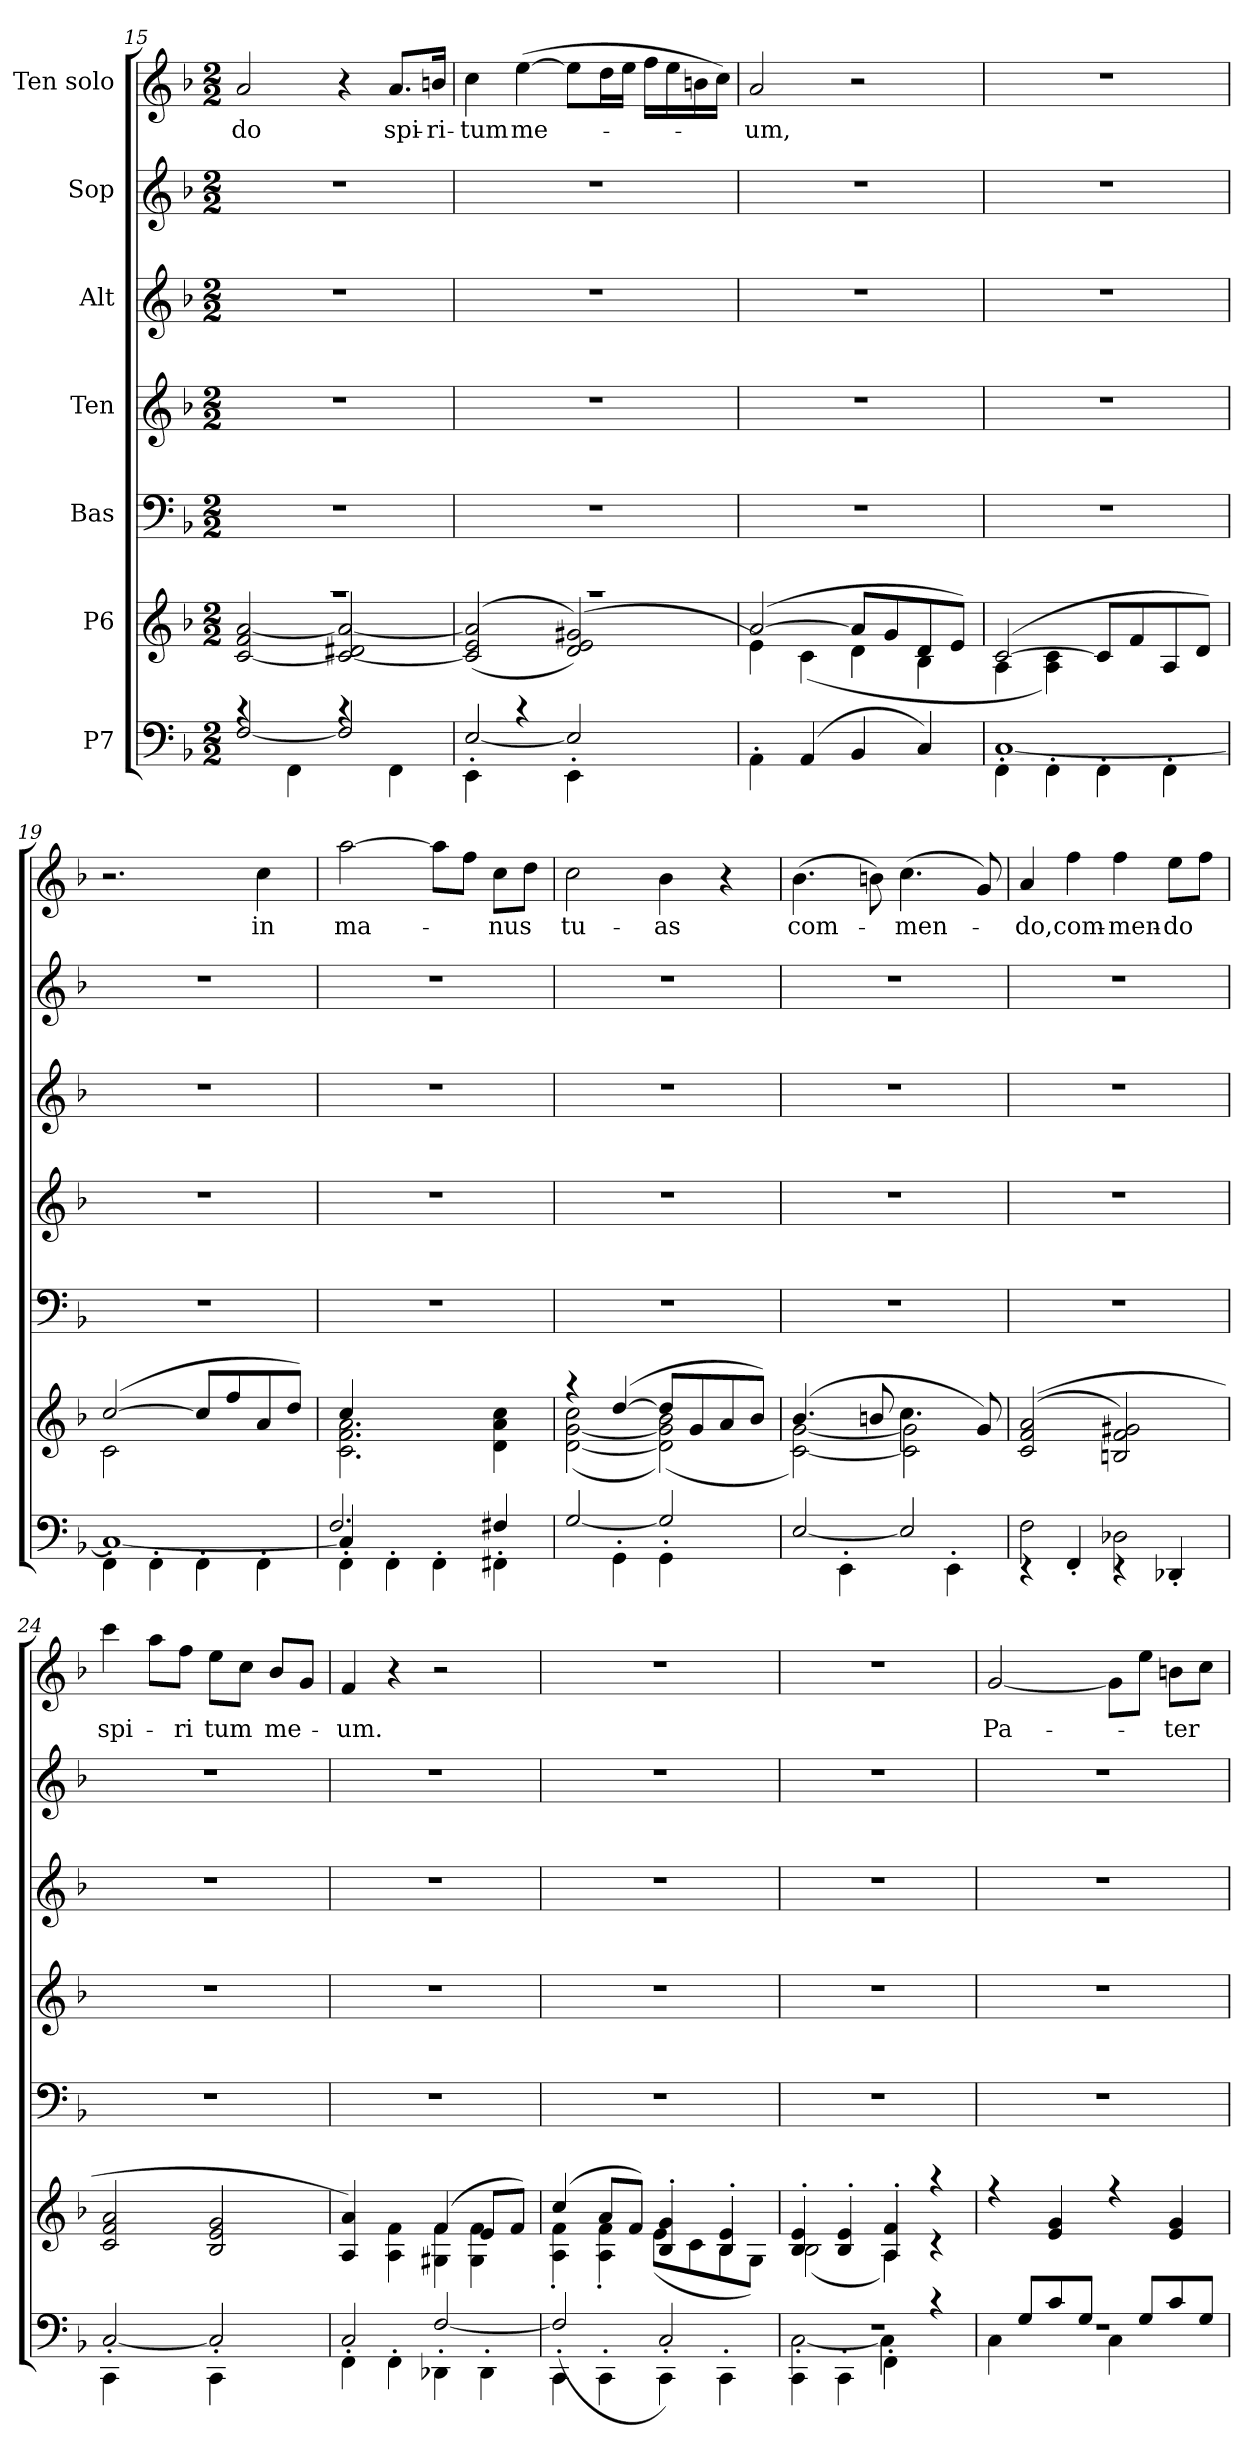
**kern	**kern	**kern	**kern	**kern	**kern	**kern	**text
*part7	*part6	*part5	*part4	*part3	*part2	*part1	*part1
*staff7	*staff6	*staff5	*staff4	*staff3	*staff2	*staff1	*staff1
*I"P7	*I"P6	*I"Bas	*I"Ten	*I"Alt	*I"Sop	*I"Ten solo	*
*clefF4	*clefG2	*clefF4	*clefG2	*clefG2	*clefG2	*clefG2	*
*k[b-]	*k[b-]	*k[b-]	*k[b-]	*k[b-]	*k[b-]	*k[b-]	*
*F:	*F:	*F:	*F:	*F:	*F:	*F:	*
*M2/2	*M2/2	*M2/2	*M2/2	*M2/2	*M2/2	*M2/2	*
=15	=15	=15	=15	=15	=15	=15	=15
*^	*^	*	*	*	*	*	*
*	*^	*	*	*	*	*	*	*	*
!	!	!	!	!	!	!	!	!	!	!LO:LY:b
4rc	[>2F/	1ryy	1raa	[<2c/ 2f/ [>2a/	1r	1r	1r	1r	2a/	-do
4FF\	.	.	.	.	.	.	.	.	.	.
4rc	2F/]	.	.	2c/_ 2d#X/ 2a/_	.	.	.	.	4r	.
!	!	!	!	!	!	!	!	!	!	!LO:LY:b
4FF\	.	.	.	.	.	.	.	.	8.a/L	spi-
!	!	!	!	!	!	!	!	!	!	!LO:LY:b
.	.	.	.	.	.	.	.	.	16bn/Jk	-ri-
=16	=16	=16	=16	=16	=16	=16	=16	=16	=16	=16
!	!	!	!	!	!	!	!	!	!	!LO:LY:b
4EE'<\	[>2E/	1ryy	1raa	(>(<2c/] 2e/ 2a/]	1r	1r	1r	1r	4cc\	-tum
!	!	!	!	!	!	!	!	!	!	!LO:LY:b
4rc	.	.	.	.	.	.	.	.	(>[>4ee\	me-
4EE'<\	2E/]	.	.	(<2d/ 2e/ 2g#X/))	.	.	.	.	8ee\L]	.
.	.	.	.	.	.	.	.	.	16dd\L	.
.	.	.	.	.	.	.	.	.	16ee\JJ	.
4ryy	.	.	.	.	.	.	.	.	16ff\LL	.
.	.	.	.	.	.	.	.	.	16ee\	.
.	.	.	.	.	.	.	.	.	16bn\	.
.	.	.	.	.	.	.	.	.	16cc\JJ)	.
=17	=17	=17	=17	=17	=17	=17	=17	=17	=17	=17
!	!	!	!	!	!	!	!	!	!	!LO:LY:b
4AA'<\	1ryy	1ryy	(>[<2a/	4e\)	1r	1r	1r	1r	2a/	-um,
(<4AA/	.	.	.	(<4c\	.	.	.	.	.	.
4BB-/	.	.	8a/L]	4d\	.	.	.	.	2r	.
.	.	.	8g/	.	.	.	.	.	.	.
4C/)	.	.	8d/	4B-\	.	.	.	.	.	.
.	.	.	8e/J)	.	.	.	.	.	.	.
!!LO:LB:g=z
=18	=18	=18	=18	=18	=18	=18	=18	=18	=18	=18
4FF'<\	[>1C	1ryy	(>[<2c/	4A\	1r	1r	1r	1r	1r	.
4FF'<\	.	.	.	4A\ 4c\)	.	.	.	.	.	.
4FF'<\	.	.	8c/L]	2ryy	.	.	.	.	.	.
.	.	.	8f/	.	.	.	.	.	.	.
4FF'<\	.	.	8A/	.	.	.	.	.	.	.
.	.	.	8d/J)	.	.	.	.	.	.	.
=19	=19	=19	=19	=19	=19	=19	=19	=19	=19	=19
4FF'<\	1C_	1ryy	(>[<2cc/	2c\	1r	1r	1r	1r	2.r	.
4FF'<\	.	.	.	.	.	.	.	.	.	.
4FF'<\	.	.	8cc/L]	2ryy	.	.	.	.	.	.
.	.	.	8ff/	.	.	.	.	.	.	.
!	!	!	!	!	!	!	!	!	!	!LO:LY:b
4FF'<\	.	.	8a/	.	.	.	.	.	4cc\	in
.	.	.	8dd/J)	.	.	.	.	.	.	.
=20	=20	=20	=20	=20	=20	=20	=20	=20	=20	=20
!	!	!	!	!	!	!	!	!	!	!LO:LY:b
4FF'<\	4C/]	2.F/	4cc/	2.c\ 2.f\ 2.a\	1r	1r	1r	1r	[>2aa\	ma-
4FF'<\	2.ryy	.	2.ryy	.	.	.	.	.	.	.
4FF'<\	.	.	.	.	.	.	.	.	8aa\L]	.
.	.	.	.	.	.	.	.	.	8ff\J	.
!	!	!	!	!	!	!	!	!	!	!LO:LY:b
4FF#X'<\	.	4F#X/	.	4d\ 4a\ 4cc\	.	.	.	.	8cc\L	-nus
.	.	.	.	.	.	.	.	.	8dd\J	.
=21	=21	=21	=21	=21	=21	=21	=21	=21	=21	=21
!	!	!	!	!	!	!	!	!	!	!LO:LY:b
4ryy	[>2G/	1ryy	4raa	(<[<2d\ [<2g\ 2cc\	1r	1r	1r	1r	2cc\	tu-
4GG'<\	.	.	(>[<4dd/	.	.	.	.	.	.	.
!	!	!	!	!	!	!	!	!	!	!LO:LY:b
4GG'<\	2G/]	.	8dd/L]	(<2d\] 2g\] 2b-\)	.	.	.	.	4b-\	-as
.	.	.	8g/	.	.	.	.	.	.	.
4ryy	.	.	8a/	.	.	.	.	.	4r	.
.	.	.	8b-/J)	.	.	.	.	.	.	.
=22	=22	=22	=22	=22	=22	=22	=22	=22	=22	=22
!	!	!	!	!	!	!	!	!	!	!LO:LY:b
4ryy	[>2E/	1ryy	(>4.b-/	[<2c\ [<2g\)	1r	1r	1r	1r	(>4.b-\	com-
4EE'<\	.	.	.	.	.	.	.	.	.	.
.	.	.	8bn/	.	.	.	.	.	8bn\)	.
!	!	!	!	!	!	!	!	!	!	!LO:LY:b
4ryy	2E/]	.	4.cc\	2c\] 2g\]	.	.	.	.	(>4.cc\	-men-
4EE'<\	.	.	.	.	.	.	.	.	.	.
.	.	.	8g/)	.	.	.	.	.	8g/)	.
=23	=23	=23	=23	=23	=23	=23	=23	=23	=23	=23
!	!	!	!	!	!	!	!	!	!	!LO:LY:b
2F\	4rEE	1ryy	(<(>2c/ 2f/ 2a/	1ryy	1r	1r	1r	1r	4a/	-do,
!	!	!	!	!	!	!	!	!	!	!LO:LY:b
.	4FF'</	.	.	.	.	.	.	.	4ff\	com-
!	!	!	!	!	!	!	!	!	!	!LO:LY:b
2D-X\	4rEE	.	2Bn/ 2f/ 2g#X/)	.	.	.	.	.	4ff\	-men-
!	!	!	!	!	!	!	!	!	!	!LO:LY:b
.	4DD-X'</	.	.	.	.	.	.	.	8ee\L	-do
.	.	.	.	.	.	.	.	.	8ff\J	.
!!LO:PB:g=z
=24	=24	=24	=24	=24	=24	=24	=24	=24	=24	=24
!	!	!	!	!	!	!	!	!	!	!LO:LY:b
4CC'<\	[>2C/	1ryy	2c/ 2f/ 2a/	1ryy	1r	1r	1r	1r	4ccc\	spi-
4ryy	.	.	.	.	.	.	.	.	8aa\L	.
!	!	!	!	!	!	!	!	!	!	!LO:LY:b
.	.	.	.	.	.	.	.	.	8ff\J	-ri
!	!	!	!	!	!	!	!	!	!	!LO:LY:b
4CC'<\	2C/]	.	2B-/ 2e/ 2g/	.	.	.	.	.	8ee\L	tum
.	.	.	.	.	.	.	.	.	8cc\J	.
!	!	!	!	!	!	!	!	!	!	!LO:LY:b
4ryy	.	.	.	.	.	.	.	.	8b-/L	me-
.	.	.	.	.	.	.	.	.	8g/J	.
=25	=25	=25	=25	=25	=25	=25	=25	=25	=25	=25
!	!	!	!	!	!	!	!	!	!	!LO:LY:b
4FF'<\	2C/	1ryy	4A/ 4a/)	4ryy	1r	1r	1r	1r	4f/	-um.
4FF'<\	.	.	4ryy	4A\ 4f\	.	.	.	.	4r	.
4DD-X'<\	[>2F/	.	(>4f/	4G#X\ 4f\	.	.	.	.	2r	.
4DD-'<\	.	.	8e/L	4G#\ 4f\	.	.	.	.	.	.
.	.	.	8f/J)	.	.	.	.	.	.	.
=26	=26	=26	=26	=26	=26	=26	=26	=26	=26	=26
4CC'<\	(>2F/]	1ryy	(>4cc/	4A\'< 4f\'<	1r	1r	1r	1r	1r	.
4CC'<\	.	.	8a/L	4A\'< 4f\'<	.	.	.	.	.	.
.	.	.	8f/J)	.	.	.	.	.	.	.
4CC'<\	2C/)	.	4B-/'> 4g/'>	(<8e\L	.	.	.	.	.	.
.	.	.	.	8c\	.	.	.	.	.	.
4CC'<\	.	.	4B-/'> 4e/'>	8B-\	.	.	.	.	.	.
.	.	.	.	8G\J)	.	.	.	.	.	.
=27	=27	=27	=27	=27	=27	=27	=27	=27	=27	=27
4CC'<\	[<2C\	1r	4B-/'> 4e/'>	(<2B-\	1r	1r	1r	1r	1r	.
4CC'<\	.	.	4B-/'> 4e/'>	.	.	.	.	.	.	.
4FF'<\	4C\]	.	4A/'> 4f/'>	4A\)	.	.	.	.	.	.
4rc	4ryy	.	4raa	4rc	.	.	.	.	.	.
=28	=28	=28	=28	=28	=28	=28	=28	=28	=28	=28
!	!	!	!	!	!	!	!	!	!	!LO:LY:b
8ryy	4C\	1r	4r	1ryy	1r	1r	1r	1r	[<2g/	Pa-
8G/L	.	.	.	.	.	.	.	.	.	.
8c/	4ryy	.	4e/ 4g/	.	.	.	.	.	.	.
8G/J	.	.	.	.	.	.	.	.	.	.
8ryy	4C\	.	4r	.	.	.	.	.	8g\L]	.
8G/L	.	.	.	.	.	.	.	.	8ee\J	.
!	!	!	!	!	!	!	!	!	!	!LO:LY:b
8c/	4ryy	.	4e/ 4g/	.	.	.	.	.	8bn\L	-ter
8G/J	.	.	.	.	.	.	.	.	8cc\J	.
*v	*v	*v	*	*	*	*	*	*	*	*
*	*v	*v	*	*	*	*	*	*
=	=	=	=	=	=	=	=
*-	*-	*-	*-	*-	*-	*-	*-
